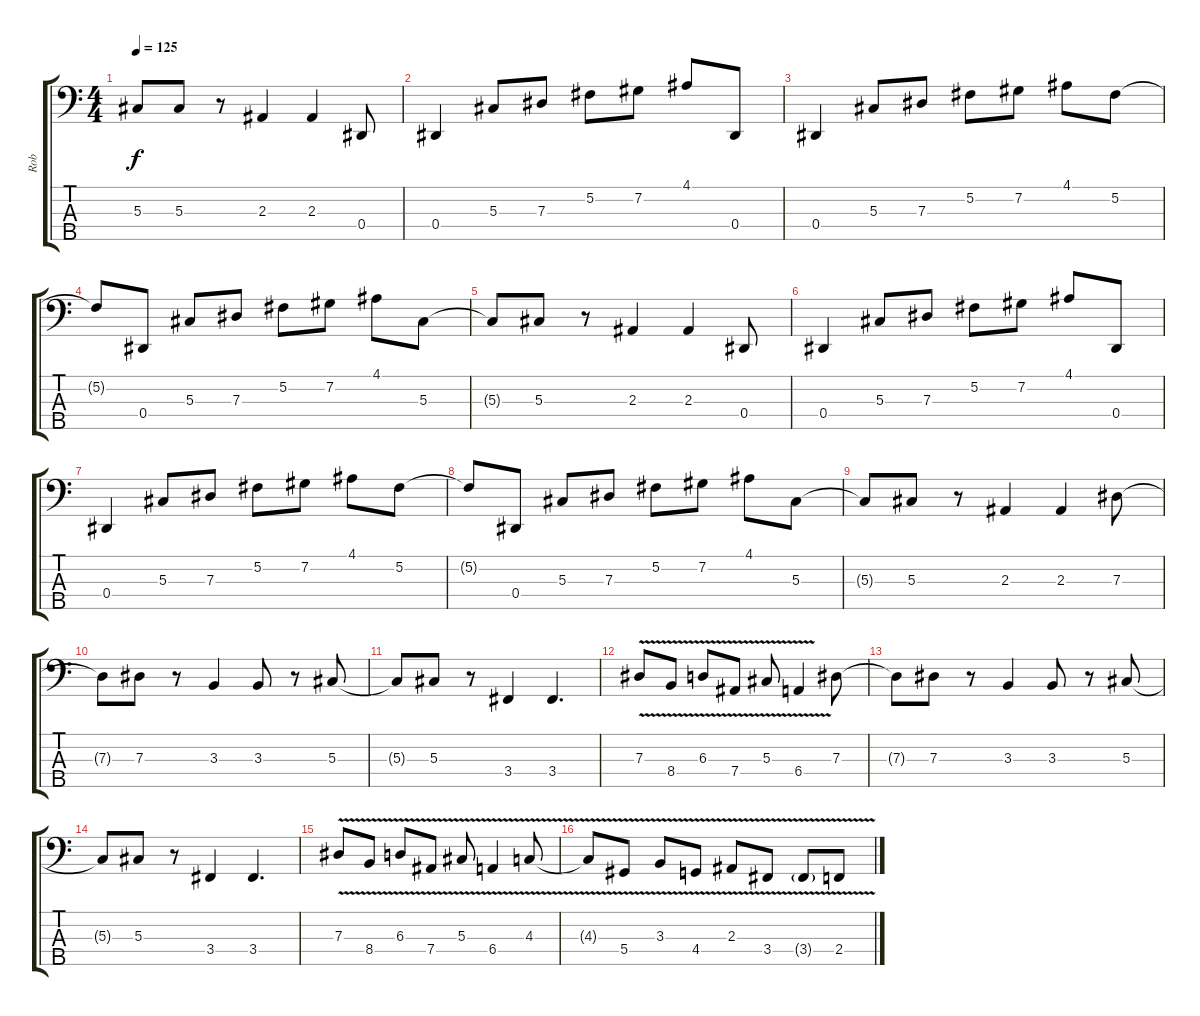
\track ("Rob" "Rob") {instrument electricbassfinger}
\staff {score tabs}
\tuning (Gb2 Db2 Ab1 Eb1 Bb0) {hide}
\ts (4 4)
\tempo 125
\clef f4
\ks c
5.3{t}.8{dy f} 5.3.8 r.8 2.3.4 2.3.4 0.4.8 |
0.4.4 5.3.8 7.3.8 5.2.8 7.2.8 4.1.8 0.4.8 |
0.4.4 5.3.8 7.3.8 5.2.8 7.2.8 4.1.8 5.2.8 |
5.2{t}.8 0.4.8 5.3.8 7.3.8 5.2.8 7.2.8 4.1.8 5.3.8 |
5.3{t}.8 5.3.8 r.8 2.3.4 2.3.4 0.4.8 |
0.4.4 5.3.8 7.3.8 5.2.8 7.2.8 4.1.8 0.4.8 |
0.4.4 5.3.8 7.3.8 5.2.8 7.2.8 4.1.8 5.2.8 |
5.2{t}.8 0.4.8 5.3.8 7.3.8 5.2.8 7.2.8 4.1.8 5.3.8 |
5.3{t}.8 5.3.8 r.8 2.3.4 2.3.4 7.3.8 |
7.3{t}.8 7.3.8 r.8 3.3.4 3.3.8 r.8 5.3.8 |
5.3{t}.8 5.3.8 r.8 3.4.4 3.4.4{d} |
7.3{v}.8 8.4{v}.8 6.3{v}.8 7.4{v}.8 5.3{v}.8 6.4{v}.4 7.3.8 |
7.3{t}.8 7.3.8 r.8 3.3.4 3.3.8 r.8 5.3.8 |
5.3{t}.8 5.3.8 r.8 3.4.4 3.4.4{d} |
7.3{v}.8 8.4{v}.8 6.3{v}.8 7.4{v}.8 5.3{v}.8 6.4{v}.4 4.3{v}.8 |
4.3{t}.8 5.4{v}.8 3.3{v}.8 4.4{v}.8 2.3{v}.8 3.4{v}.8 3.4{v g}.8 2.4{v}.8
